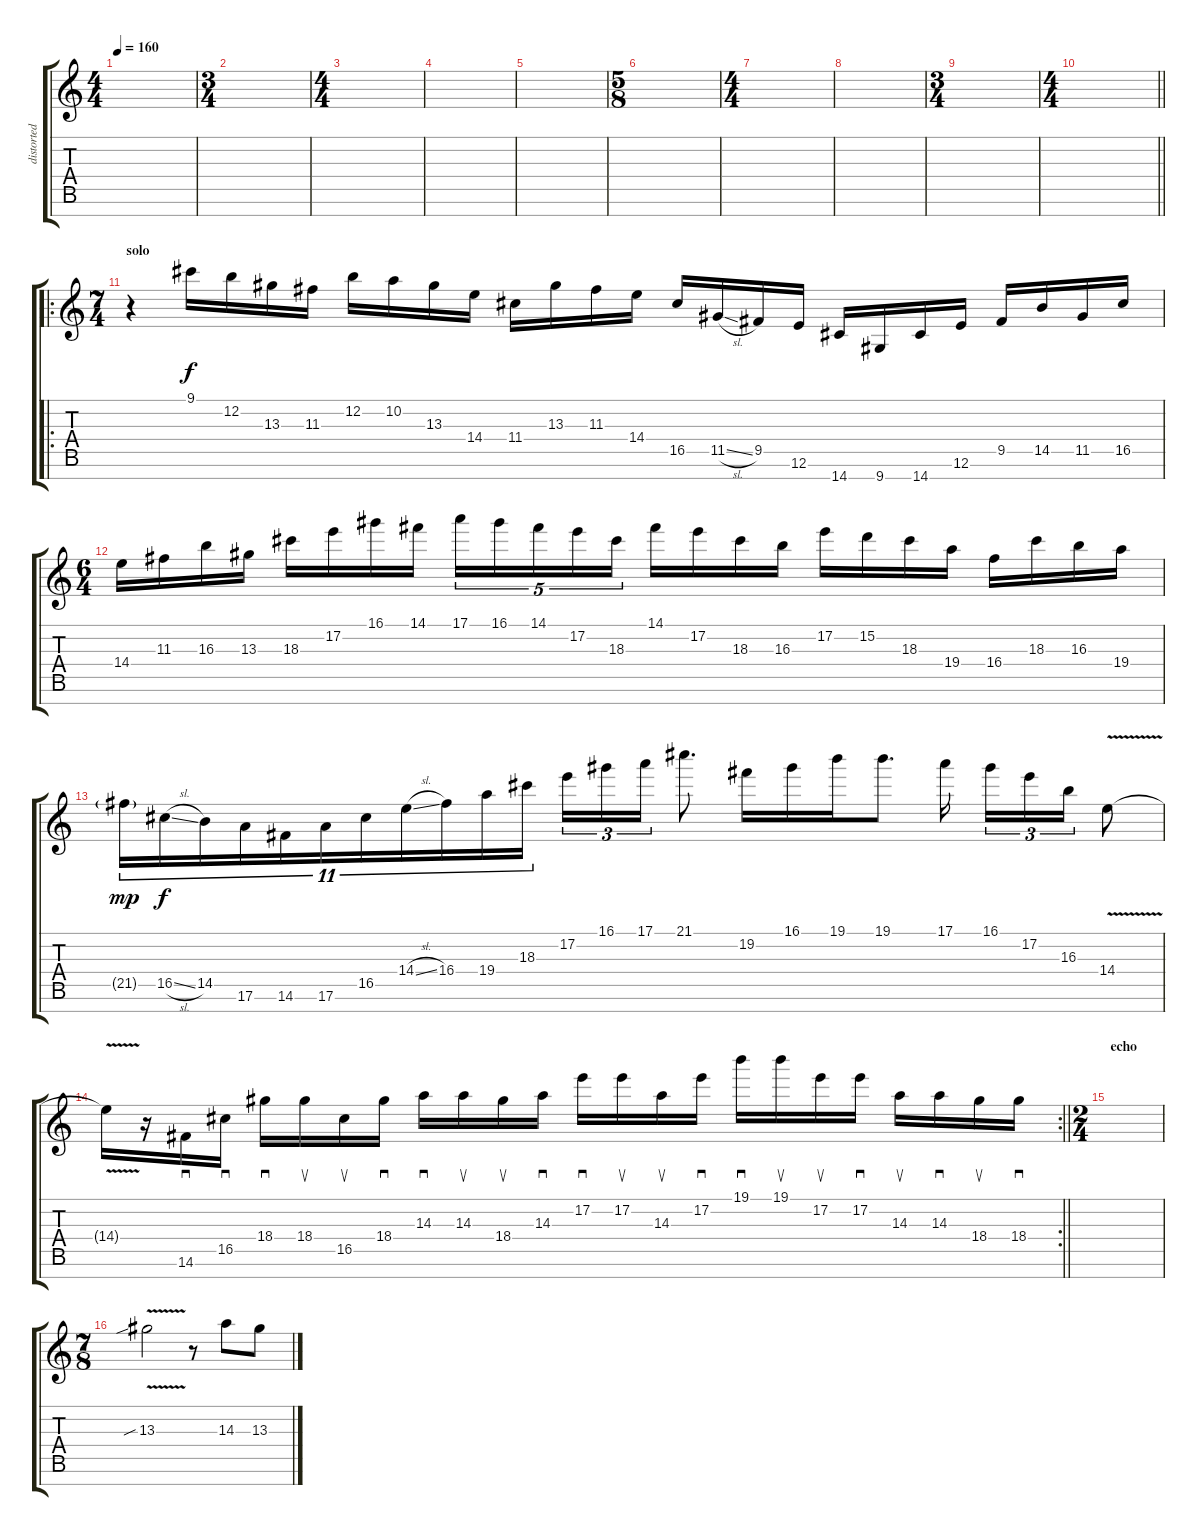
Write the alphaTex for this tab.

\track ("distorted guitar 2" "distorted ") {instrument distortionguitar}
\staff {score tabs}
\tuning (E4 B3 G3 D3 A2 E2 B1) {hide}
\ts (4 4)
\tempo 160
\clef g2
\ks c
|
\ts (3 4)
|
\ts (4 4)
|
|
|
\ts (5 8)
|
\ts (4 4)
|
|
\ts (3 4)
|
\ts (4 4)
\barLineRight lightlight
|
\ro
\ts (7 4)
\section ("" "solo")
r.4{volume 16} 9.1.16 12.2.16 13.3.16 11.3.16 12.2.16 10.2.16 13.3.16 14.4.16 11.4.16 13.3.16 11.3.16 14.4.16 16.5.16 11.5{sl}.16 9.5.16 12.6.16 14.7.16 9.7.16 14.7.16 12.6.16 9.5.16 14.5.16 11.5.16 16.5.16 |
\ts (6 4)
14.4.16 11.3.16 16.3.16 13.3.16 18.3.16 17.2.16 16.1.16 14.1.16{beam splitsecondary} 17.1.16{tu (5 4)} 16.1.16{tu (5 4)} 14.1.16{tu (5 4)} 17.2.16{tu (5 4)} 18.3.16{tu (5 4)} 14.1.16 17.2.16 18.3.16 16.3.16 17.2.16 15.2.16 18.3.16 19.4.16 16.4.16 18.3.16 16.3.16 19.4.16 |
21.5{g}.16{tu (11 8) dy mp} 16.5{sl}.16{tu (11 8) dy f} 14.5.16{tu (11 8)} 17.6.16{tu (11 8)} 14.6.16{tu (11 8)} 17.6.16{tu (11 8)} 16.5.16{tu (11 8)} 14.4{sl}.16{tu (11 8)} 16.4.16{tu (11 8)} 19.4.16{tu (11 8)} 18.3.16{tu (11 8) beam splitsecondary} 17.2.16{tu (3 2)} 16.1.16{tu (3 2)} 17.1.16{tu (3 2)} 21.1.8{d} 19.2.16 16.1.16 19.1.16 19.1.8{d} 17.1.16{beam splitsecondary} 16.1.16{tu (3 2)} 17.2.16{tu (3 2)} 16.3.16{tu (3 2)} 14.4{v}.8 |
\rc 2
\barLineRight lightlight
14.4{t}.16 r.16 14.6.16{sd} 16.5.16{sd} 18.4.16{sd} 18.4.16{su} 16.5.16{su} 18.4.16{sd} 14.3.16{sd} 14.3.16{su} 18.4.16{su} 14.3.16{sd} 17.2.16{sd} 17.2.16{su} 14.3.16{su} 17.2.16{sd} 19.1.16{sd} 19.1.16{su} 17.2.16{su} 17.2.16{sd} 14.3.16{su} 14.3.16{sd} 18.4.16{su} 18.4.16{sd} |
\ts (2 4)
\section ("" "echo")
|
\ts (7 8)
13.3{v sib}.2 r.8 14.3.8 13.3.8
